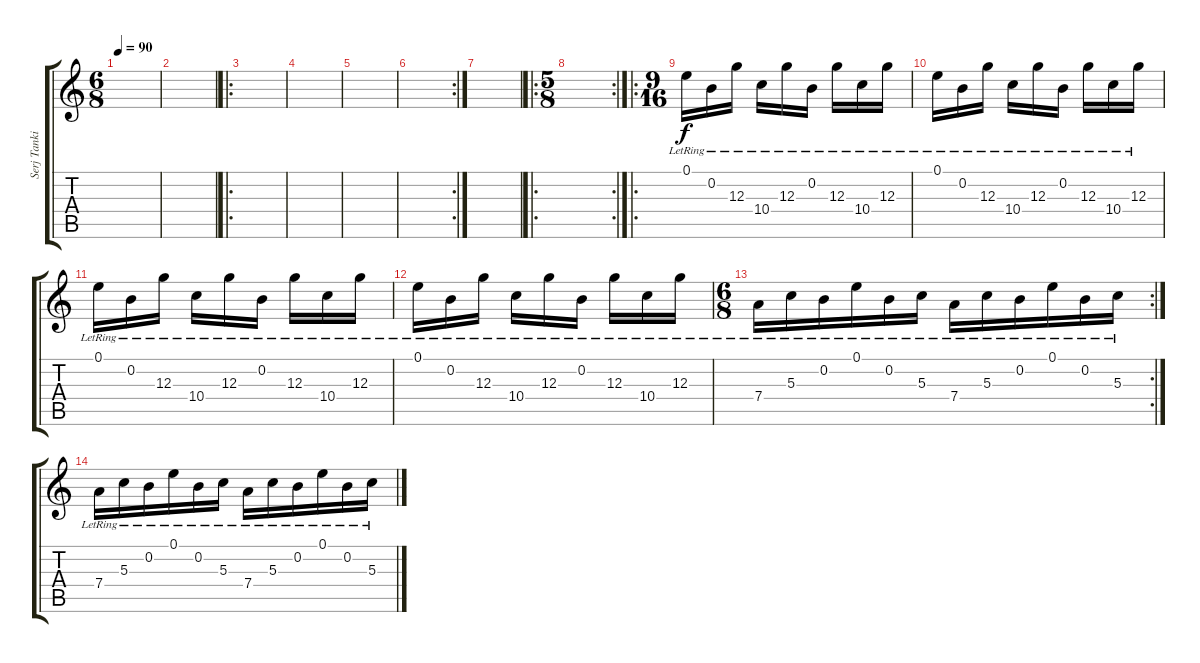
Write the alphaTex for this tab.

\track ("Serj Tankian" "Serj Tanki") {instrument acousticguitarsteel}
\staff {score tabs}
\tuning (E4 B3 G3 D3 A2 E2) {hide}
\ts (6 8)
\tempo 90
\clef g2
\ks c
|
|
\ro
|
|
|
\rc 2
|
|
\ro
\rc 2
\ts (5 8)
|
\ro
\ts (9 16)
0.1{lr}.16 0.2{lr}.16 12.3{lr}.16 10.4{lr}.16 12.3{lr}.16 0.2{lr}.16 12.3{lr}.16 10.4{lr}.16 12.3{lr}.16 |
0.1{lr}.16 0.2{lr}.16 12.3{lr}.16 10.4{lr}.16 12.3{lr}.16 0.2{lr}.16 12.3{lr}.16 10.4{lr}.16 12.3{lr}.16 |
0.1{lr}.16 0.2{lr}.16 12.3{lr}.16 10.4{lr}.16 12.3{lr}.16 0.2{lr}.16 12.3{lr}.16 10.4{lr}.16 12.3{lr}.16 |
0.1{lr}.16 0.2{lr}.16 12.3{lr}.16 10.4{lr}.16 12.3{lr}.16 0.2{lr}.16 12.3{lr}.16 10.4{lr}.16 12.3{lr}.16 |
\rc 2
\ts (6 8)
7.4{lr}.16 5.3{lr}.16 0.2{lr}.16 0.1{lr}.16 0.2{lr}.16 5.3{lr}.16 7.4{lr}.16 5.3{lr}.16 0.2{lr}.16 0.1{lr}.16 0.2{lr}.16 5.3{lr}.16 |
7.4{lr}.16 5.3{lr}.16 0.2{lr}.16 0.1{lr}.16 0.2{lr}.16 5.3{lr}.16 7.4{lr}.16 5.3{lr}.16 0.2{lr}.16 0.1{lr}.16 0.2{lr}.16 5.3{lr}.16
